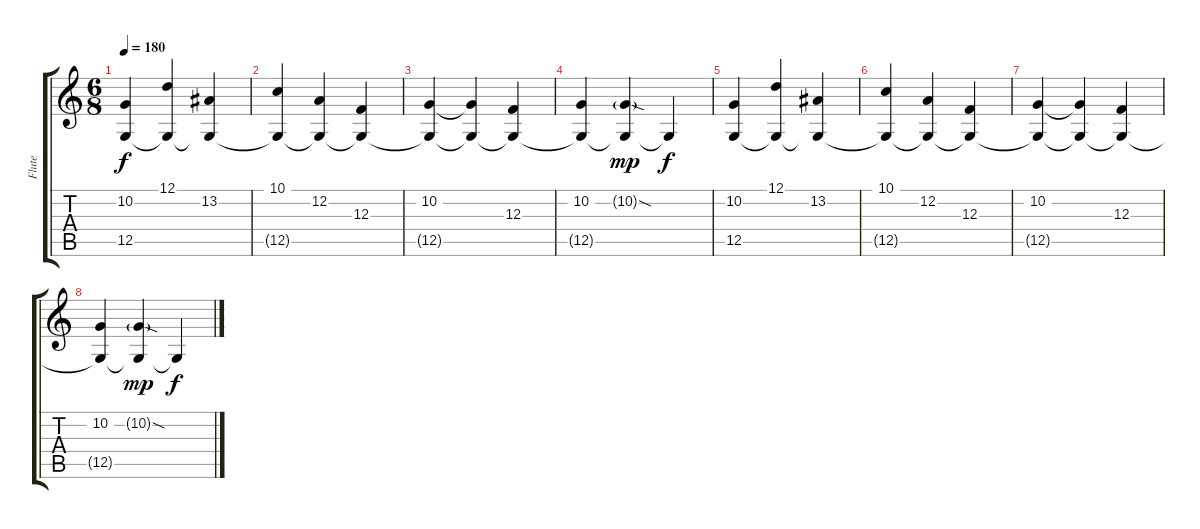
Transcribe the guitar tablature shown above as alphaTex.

\track ("Flute" "Flute") {instrument panflute}
\staff {score tabs}
\tuning (D4 A3 F3 C3 G2 D2) {hide}
\ts (6 8)
\tempo 180
\clef g2
\ks c
(10.2 12.5).4{dy f} (12.1 12.5{t}).4 (13.2 12.5{t}).4 |
(10.1 12.5{t}).4 (12.2 12.5{t}).4 (12.3 12.5{t}).4 |
(10.2 12.5{t}).4 (10.2{t} 12.5{t}).4 (12.3 12.5{t}).4 |
(10.2 12.5{t}).4 (10.2{sod g} 12.5{t}).4{dy mp} 12.5{t}.4{dy f} |
(10.2 12.5).4 (12.1 12.5{t}).4 (13.2 12.5{t}).4 |
(10.1 12.5{t}).4 (12.2 12.5{t}).4 (12.3 12.5{t}).4 |
(10.2 12.5{t}).4 (10.2{t} 12.5{t}).4 (12.3 12.5{t}).4 |
(10.2 12.5{t}).4 (10.2{sod g} 12.5{t}).4{dy mp} 12.5{t}.4{dy f}
